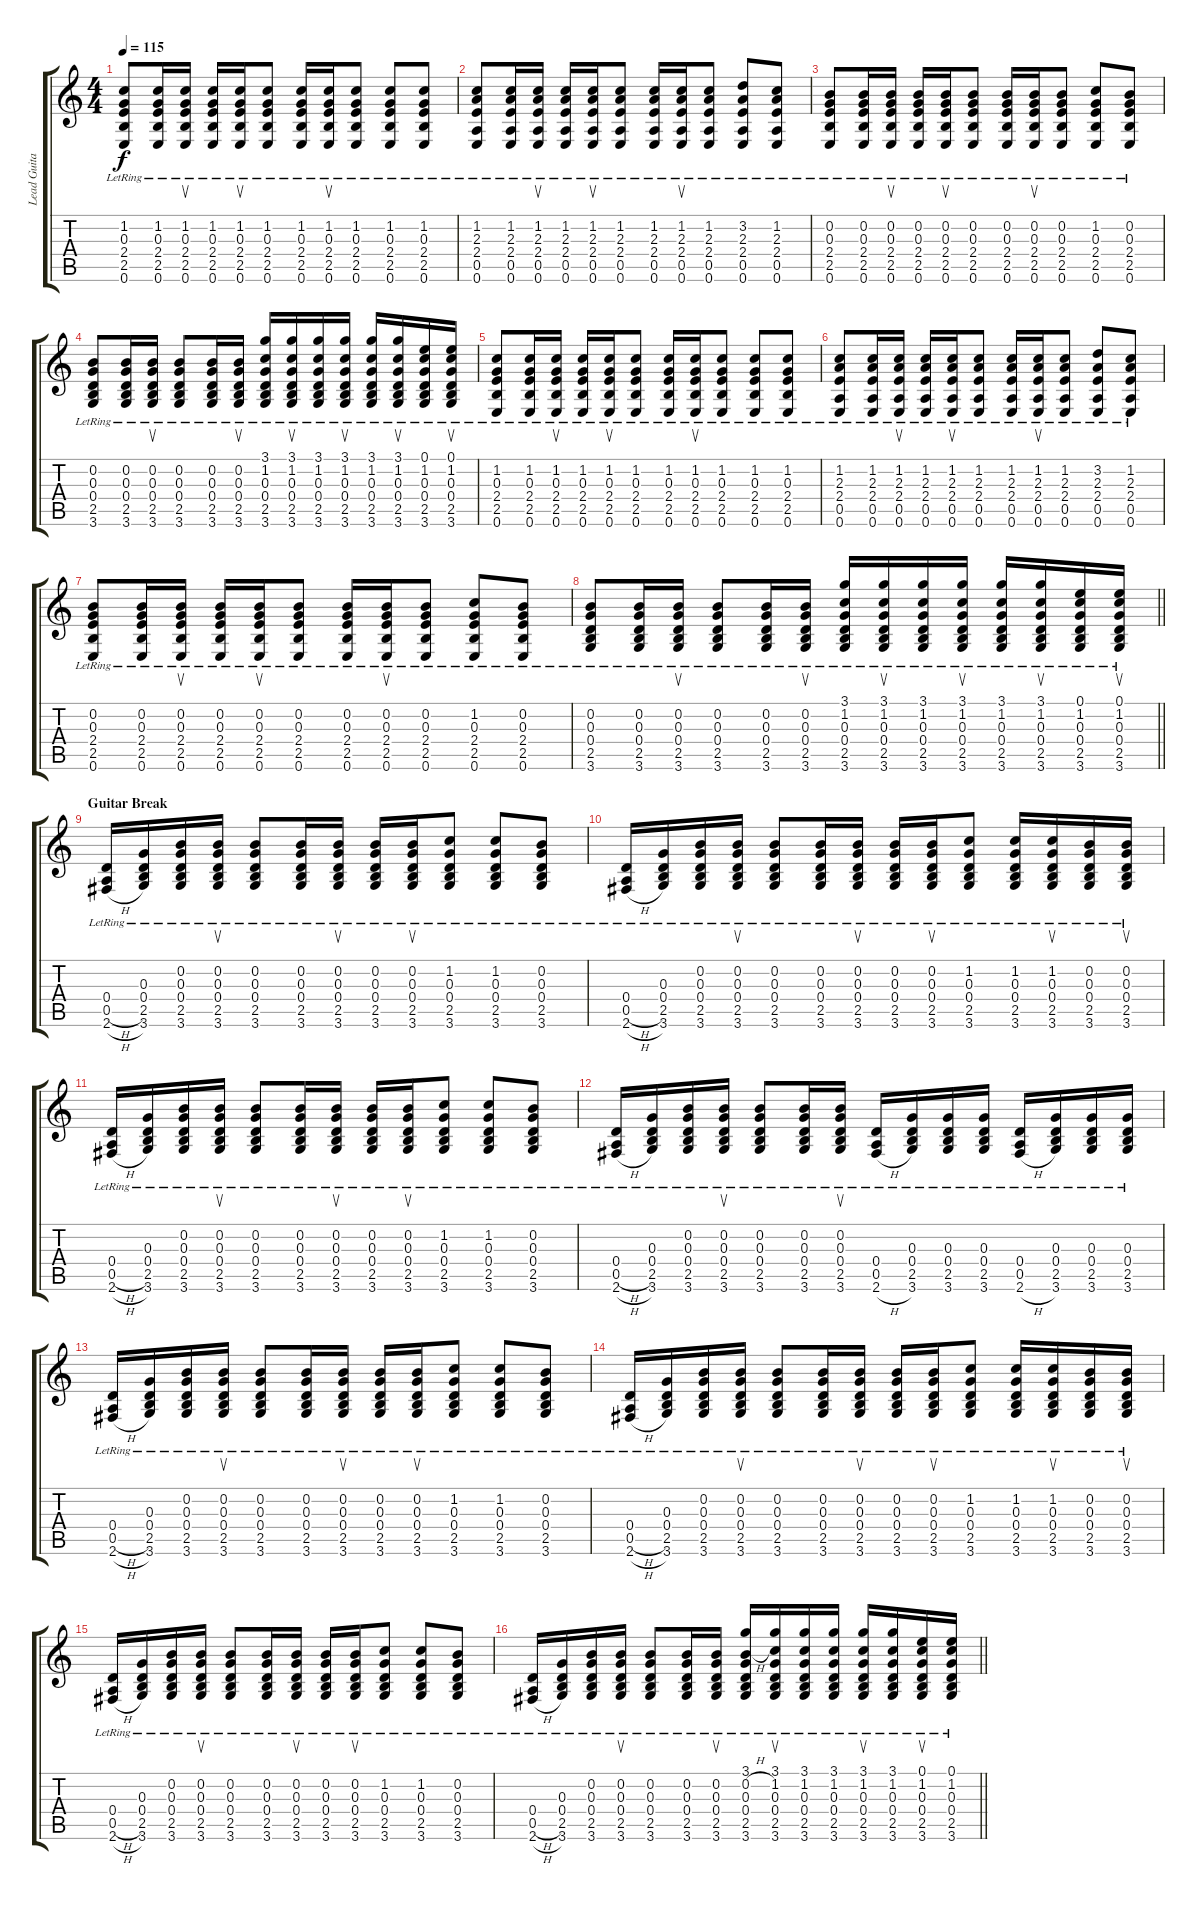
\track ("Lead Guitar" "Lead Guita") {instrument acousticguitarnylon}
\staff {score tabs}
\tuning (E4 B3 G3 D3 A2 E2) {hide}
\ts (4 4)
\tempo 115
\clef g2
\ks c
(1.2{lr} 0.3{lr} 2.4{lr} 2.5{lr} 0.6{lr}).8{dy f} (1.2{lr} 0.3{lr} 2.4{lr} 2.5{lr} 0.6{lr}).16 (1.2{lr} 0.3{lr} 2.4{lr} 2.5{lr} 0.6{lr}).16{su} (1.2{lr} 0.3{lr} 2.4{lr} 2.5{lr} 0.6{lr}).16 (1.2{lr} 0.3{lr} 2.4{lr} 2.5{lr} 0.6{lr}).16{su} (1.2{lr} 0.3{lr} 2.4{lr} 2.5{lr} 0.6{lr}).8 (1.2{lr} 0.3{lr} 2.4{lr} 2.5{lr} 0.6{lr}).16 (1.2{lr} 0.3{lr} 2.4{lr} 2.5{lr} 0.6{lr}).16{su} (1.2{lr} 0.3{lr} 2.4{lr} 2.5{lr} 0.6{lr}).8 (1.2{lr} 0.3{lr} 2.4{lr} 2.5{lr} 0.6{lr}).8 (1.2{lr} 0.3{lr} 2.4{lr} 2.5{lr} 0.6{lr}).8 |
(1.2{lr} 2.3{lr} 2.4{lr} 0.5{lr} 0.6{lr}).8 (1.2{lr} 2.3{lr} 2.4{lr} 0.5{lr} 0.6{lr}).16 (1.2{lr} 2.3{lr} 2.4{lr} 0.5{lr} 0.6{lr}).16{su} (1.2{lr} 2.3{lr} 2.4{lr} 0.5{lr} 0.6{lr}).16 (1.2{lr} 2.3{lr} 2.4{lr} 0.5{lr} 0.6{lr}).16{su} (1.2{lr} 2.3{lr} 2.4{lr} 0.5{lr} 0.6{lr}).8 (1.2{lr} 2.3{lr} 2.4{lr} 0.5{lr} 0.6{lr}).16 (1.2{lr} 2.3{lr} 2.4{lr} 0.5{lr} 0.6{lr}).16{su} (1.2{lr} 2.3{lr} 2.4{lr} 0.5{lr} 0.6{lr}).8 (3.2{lr} 2.3{lr} 2.4{lr} 0.5{lr} 0.6{lr}).8 (1.2{lr} 2.3{lr} 2.4{lr} 0.5{lr} 0.6{lr}).8 |
(0.2{lr} 0.3{lr} 2.4{lr} 2.5{lr} 0.6{lr}).8 (0.2{lr} 0.3{lr} 2.4{lr} 2.5{lr} 0.6{lr}).16 (0.2{lr} 0.3{lr} 2.4{lr} 2.5{lr} 0.6{lr}).16{su} (0.2{lr} 0.3{lr} 2.4{lr} 2.5{lr} 0.6{lr}).16 (0.2{lr} 0.3{lr} 2.4{lr} 2.5{lr} 0.6{lr}).16{su} (0.2{lr} 0.3{lr} 2.4{lr} 2.5{lr} 0.6{lr}).8 (0.2{lr} 0.3{lr} 2.4{lr} 2.5{lr} 0.6{lr}).16 (0.2{lr} 0.3{lr} 2.4{lr} 2.5{lr} 0.6{lr}).16{su} (0.2{lr} 0.3{lr} 2.4{lr} 2.5{lr} 0.6{lr}).8 (1.2{lr} 0.3{lr} 2.4{lr} 2.5{lr} 0.6{lr}).8 (0.2{lr} 0.3{lr} 2.4{lr} 2.5{lr} 0.6{lr}).8 |
(0.2{lr} 0.3{lr} 0.4{lr} 2.5{lr} 3.6{lr}).8 (0.2{lr} 0.3{lr} 0.4{lr} 2.5{lr} 3.6{lr}).16 (0.2{lr} 0.3{lr} 0.4{lr} 2.5{lr} 3.6{lr}).16{su} (0.2{lr} 0.3{lr} 0.4{lr} 2.5{lr} 3.6{lr}).8 (0.2{lr} 0.3{lr} 0.4{lr} 2.5{lr} 3.6{lr}).16 (0.2{lr} 0.3{lr} 0.4{lr} 2.5{lr} 3.6{lr}).16{su} (3.1{lr} 1.2{lr} 0.3{lr} 0.4{lr} 2.5{lr} 3.6{lr}).16 (3.1{lr} 1.2{lr} 0.3{lr} 0.4{lr} 2.5{lr} 3.6{lr}).16{su} (3.1{lr} 1.2{lr} 0.3{lr} 0.4{lr} 2.5{lr} 3.6{lr}).16 (3.1{lr} 1.2{lr} 0.3{lr} 0.4{lr} 2.5{lr} 3.6{lr}).16{su} (3.1{lr} 1.2{lr} 0.3{lr} 0.4{lr} 2.5{lr} 3.6{lr}).16 (3.1{lr} 1.2{lr} 0.3{lr} 0.4{lr} 2.5{lr} 3.6{lr}).16{su} (0.1{lr} 1.2{lr} 0.3{lr} 0.4{lr} 2.5{lr} 3.6{lr}).16 (0.1{lr} 1.2{lr} 0.3{lr} 0.4{lr} 2.5{lr} 3.6{lr}).16{su} |
(1.2{lr} 0.3{lr} 2.4{lr} 2.5{lr} 0.6{lr}).8 (1.2{lr} 0.3{lr} 2.4{lr} 2.5{lr} 0.6{lr}).16 (1.2{lr} 0.3{lr} 2.4{lr} 2.5{lr} 0.6{lr}).16{su} (1.2{lr} 0.3{lr} 2.4{lr} 2.5{lr} 0.6{lr}).16 (1.2{lr} 0.3{lr} 2.4{lr} 2.5{lr} 0.6{lr}).16{su} (1.2{lr} 0.3{lr} 2.4{lr} 2.5{lr} 0.6{lr}).8 (1.2{lr} 0.3{lr} 2.4{lr} 2.5{lr} 0.6{lr}).16 (1.2{lr} 0.3{lr} 2.4{lr} 2.5{lr} 0.6{lr}).16{su} (1.2{lr} 0.3{lr} 2.4{lr} 2.5{lr} 0.6{lr}).8 (1.2{lr} 0.3{lr} 2.4{lr} 2.5{lr} 0.6{lr}).8 (1.2{lr} 0.3{lr} 2.4{lr} 2.5{lr} 0.6{lr}).8 |
(1.2{lr} 2.3{lr} 2.4{lr} 0.5{lr} 0.6{lr}).8 (1.2{lr} 2.3{lr} 2.4{lr} 0.5{lr} 0.6{lr}).16 (1.2{lr} 2.3{lr} 2.4{lr} 0.5{lr} 0.6{lr}).16{su} (1.2{lr} 2.3{lr} 2.4{lr} 0.5{lr} 0.6{lr}).16 (1.2{lr} 2.3{lr} 2.4{lr} 0.5{lr} 0.6{lr}).16{su} (1.2{lr} 2.3{lr} 2.4{lr} 0.5{lr} 0.6{lr}).8 (1.2{lr} 2.3{lr} 2.4{lr} 0.5{lr} 0.6{lr}).16 (1.2{lr} 2.3{lr} 2.4{lr} 0.5{lr} 0.6{lr}).16{su} (1.2{lr} 2.3{lr} 2.4{lr} 0.5{lr} 0.6{lr}).8 (3.2{lr} 2.3{lr} 2.4{lr} 0.5{lr} 0.6{lr}).8 (1.2{lr} 2.3{lr} 2.4{lr} 0.5{lr} 0.6{lr}).8 |
(0.2{lr} 0.3{lr} 2.4{lr} 2.5{lr} 0.6{lr}).8 (0.2{lr} 0.3{lr} 2.4{lr} 2.5{lr} 0.6{lr}).16 (0.2{lr} 0.3{lr} 2.4{lr} 2.5{lr} 0.6{lr}).16{su} (0.2{lr} 0.3{lr} 2.4{lr} 2.5{lr} 0.6{lr}).16 (0.2{lr} 0.3{lr} 2.4{lr} 2.5{lr} 0.6{lr}).16{su} (0.2{lr} 0.3{lr} 2.4{lr} 2.5{lr} 0.6{lr}).8 (0.2{lr} 0.3{lr} 2.4{lr} 2.5{lr} 0.6{lr}).16 (0.2{lr} 0.3{lr} 2.4{lr} 2.5{lr} 0.6{lr}).16{su} (0.2{lr} 0.3{lr} 2.4{lr} 2.5{lr} 0.6{lr}).8 (1.2{lr} 0.3{lr} 2.4{lr} 2.5{lr} 0.6{lr}).8 (0.2{lr} 0.3{lr} 2.4{lr} 2.5{lr} 0.6{lr}).8 |
\barLineRight lightlight
(0.2{lr} 0.3{lr} 0.4{lr} 2.5{lr} 3.6{lr}).8 (0.2{lr} 0.3{lr} 0.4{lr} 2.5{lr} 3.6{lr}).16 (0.2{lr} 0.3{lr} 0.4{lr} 2.5{lr} 3.6{lr}).16{su} (0.2{lr} 0.3{lr} 0.4{lr} 2.5{lr} 3.6{lr}).8 (0.2{lr} 0.3{lr} 0.4{lr} 2.5{lr} 3.6{lr}).16 (0.2{lr} 0.3{lr} 0.4{lr} 2.5{lr} 3.6{lr}).16{su} (3.1{lr} 1.2{lr} 0.3{lr} 0.4{lr} 2.5{lr} 3.6{lr}).16 (3.1{lr} 1.2{lr} 0.3{lr} 0.4{lr} 2.5{lr} 3.6{lr}).16{su} (3.1{lr} 1.2{lr} 0.3{lr} 0.4{lr} 2.5{lr} 3.6{lr}).16 (3.1{lr} 1.2{lr} 0.3{lr} 0.4{lr} 2.5{lr} 3.6{lr}).16{su} (3.1{lr} 1.2{lr} 0.3{lr} 0.4{lr} 2.5{lr} 3.6{lr}).16 (3.1{lr} 1.2{lr} 0.3{lr} 0.4{lr} 2.5{lr} 3.6{lr}).16{su} (0.1{lr} 1.2{lr} 0.3{lr} 0.4{lr} 2.5{lr} 3.6{lr}).16 (0.1{lr} 1.2{lr} 0.3{lr} 0.4{lr} 2.5{lr} 3.6{lr}).16{su} |
\section ("" "Guitar Break")
(0.4{lr} 0.5{h lr} 2.6{h lr}).16 (0.3{lr} 0.4{lr} 2.5{lr} 3.6{lr}).16 (0.2{lr} 0.3{lr} 0.4{lr} 2.5{lr} 3.6{lr}).16 (0.2{lr} 0.3{lr} 0.4{lr} 2.5{lr} 3.6{lr}).16{su} (0.2{lr} 0.3{lr} 0.4{lr} 2.5{lr} 3.6{lr}).8 (0.2{lr} 0.3{lr} 0.4{lr} 2.5{lr} 3.6{lr}).16 (0.2{lr} 0.3{lr} 0.4{lr} 2.5{lr} 3.6{lr}).16{su} (0.2{lr} 0.3{lr} 0.4{lr} 2.5{lr} 3.6{lr}).16 (0.2{lr} 0.3{lr} 0.4{lr} 2.5{lr} 3.6{lr}).16{su} (1.2{lr} 0.3{lr} 0.4{lr} 2.5{lr} 3.6{lr}).8 (1.2{lr} 0.3{lr} 0.4{lr} 2.5{lr} 3.6{lr}).8 (0.2{lr} 0.3{lr} 0.4{lr} 2.5{lr} 3.6{lr}).8 |
(0.4{lr} 0.5{h lr} 2.6{h lr}).16 (0.3{lr} 0.4{lr} 2.5{lr} 3.6{lr}).16 (0.2{lr} 0.3{lr} 0.4{lr} 2.5{lr} 3.6{lr}).16 (0.2{lr} 0.3{lr} 0.4{lr} 2.5{lr} 3.6{lr}).16{su} (0.2{lr} 0.3{lr} 0.4{lr} 2.5{lr} 3.6{lr}).8 (0.2{lr} 0.3{lr} 0.4{lr} 2.5{lr} 3.6{lr}).16 (0.2{lr} 0.3{lr} 0.4{lr} 2.5{lr} 3.6{lr}).16{su} (0.2{lr} 0.3{lr} 0.4{lr} 2.5{lr} 3.6{lr}).16 (0.2{lr} 0.3{lr} 0.4{lr} 2.5{lr} 3.6{lr}).16{su} (1.2{lr} 0.3{lr} 0.4{lr} 2.5{lr} 3.6{lr}).8 (1.2{lr} 0.3{lr} 0.4{lr} 2.5{lr} 3.6{lr}).16 (1.2{lr} 0.3{lr} 0.4{lr} 2.5{lr} 3.6{lr}).16{su} (0.2{lr} 0.3{lr} 0.4{lr} 2.5{lr} 3.6{lr}).16 (0.2{lr} 0.3{lr} 0.4{lr} 2.5{lr} 3.6{lr}).16{su} |
(0.4{lr} 0.5{h lr} 2.6{h lr}).16 (0.3{lr} 0.4{lr} 2.5{lr} 3.6{lr}).16 (0.2{lr} 0.3{lr} 0.4{lr} 2.5{lr} 3.6{lr}).16 (0.2{lr} 0.3{lr} 0.4{lr} 2.5{lr} 3.6{lr}).16{su} (0.2{lr} 0.3{lr} 0.4{lr} 2.5{lr} 3.6{lr}).8 (0.2{lr} 0.3{lr} 0.4{lr} 2.5{lr} 3.6{lr}).16 (0.2{lr} 0.3{lr} 0.4{lr} 2.5{lr} 3.6{lr}).16{su} (0.2{lr} 0.3{lr} 0.4{lr} 2.5{lr} 3.6{lr}).16 (0.2{lr} 0.3{lr} 0.4{lr} 2.5{lr} 3.6{lr}).16{su} (1.2{lr} 0.3{lr} 0.4{lr} 2.5{lr} 3.6{lr}).8 (1.2{lr} 0.3{lr} 0.4{lr} 2.5{lr} 3.6{lr}).8 (0.2{lr} 0.3{lr} 0.4{lr} 2.5{lr} 3.6{lr}).8 |
(0.4{lr} 0.5{h lr} 2.6{h lr}).16 (0.3{lr} 0.4{lr} 2.5{lr} 3.6{lr}).16 (0.2{lr} 0.3{lr} 0.4{lr} 2.5{lr} 3.6{lr}).16 (0.2{lr} 0.3{lr} 0.4{lr} 2.5{lr} 3.6{lr}).16{su} (0.2{lr} 0.3{lr} 0.4{lr} 2.5{lr} 3.6{lr}).8 (0.2{lr} 0.3{lr} 0.4{lr} 2.5{lr} 3.6{lr}).16 (0.2{lr} 0.3{lr} 0.4{lr} 2.5{lr} 3.6{lr}).16{su} (0.4{lr} 0.5{lr} 2.6{h lr}).16 (0.3{lr} 0.4{lr} 2.5{lr} 3.6{lr}).16 (0.3{lr} 0.4{lr} 2.5{lr} 3.6{lr}).16 (0.3{lr} 0.4{lr} 2.5{lr} 3.6{lr}).16 (0.4{lr} 0.5{lr} 2.6{h lr}).16 (0.3{lr} 0.4{lr} 2.5{lr} 3.6{lr}).16 (0.3{lr} 0.4{lr} 2.5{lr} 3.6{lr}).16 (0.3{lr} 0.4{lr} 2.5{lr} 3.6{lr}).16 |
(0.4{lr} 0.5{h lr} 2.6{h lr}).16 (0.3{lr} 0.4{lr} 2.5{lr} 3.6{lr}).16 (0.2{lr} 0.3{lr} 0.4{lr} 2.5{lr} 3.6{lr}).16 (0.2{lr} 0.3{lr} 0.4{lr} 2.5{lr} 3.6{lr}).16{su} (0.2{lr} 0.3{lr} 0.4{lr} 2.5{lr} 3.6{lr}).8 (0.2{lr} 0.3{lr} 0.4{lr} 2.5{lr} 3.6{lr}).16 (0.2{lr} 0.3{lr} 0.4{lr} 2.5{lr} 3.6{lr}).16{su} (0.2{lr} 0.3{lr} 0.4{lr} 2.5{lr} 3.6{lr}).16 (0.2{lr} 0.3{lr} 0.4{lr} 2.5{lr} 3.6{lr}).16{su} (1.2{lr} 0.3{lr} 0.4{lr} 2.5{lr} 3.6{lr}).8 (1.2{lr} 0.3{lr} 0.4{lr} 2.5{lr} 3.6{lr}).8 (0.2{lr} 0.3{lr} 0.4{lr} 2.5{lr} 3.6{lr}).8 |
(0.4{lr} 0.5{h lr} 2.6{h lr}).16 (0.3{lr} 0.4{lr} 2.5{lr} 3.6{lr}).16 (0.2{lr} 0.3{lr} 0.4{lr} 2.5{lr} 3.6{lr}).16 (0.2{lr} 0.3{lr} 0.4{lr} 2.5{lr} 3.6{lr}).16{su} (0.2{lr} 0.3{lr} 0.4{lr} 2.5{lr} 3.6{lr}).8 (0.2{lr} 0.3{lr} 0.4{lr} 2.5{lr} 3.6{lr}).16 (0.2{lr} 0.3{lr} 0.4{lr} 2.5{lr} 3.6{lr}).16{su} (0.2{lr} 0.3{lr} 0.4{lr} 2.5{lr} 3.6{lr}).16 (0.2{lr} 0.3{lr} 0.4{lr} 2.5{lr} 3.6{lr}).16{su} (1.2{lr} 0.3{lr} 0.4{lr} 2.5{lr} 3.6{lr}).8 (1.2{lr} 0.3{lr} 0.4{lr} 2.5{lr} 3.6{lr}).16 (1.2{lr} 0.3{lr} 0.4{lr} 2.5{lr} 3.6{lr}).16{su} (0.2{lr} 0.3{lr} 0.4{lr} 2.5{lr} 3.6{lr}).16 (0.2{lr} 0.3{lr} 0.4{lr} 2.5{lr} 3.6{lr}).16{su} |
(0.4{lr} 0.5{h lr} 2.6{h lr}).16 (0.3{lr} 0.4{lr} 2.5{lr} 3.6{lr}).16 (0.2{lr} 0.3{lr} 0.4{lr} 2.5{lr} 3.6{lr}).16 (0.2{lr} 0.3{lr} 0.4{lr} 2.5{lr} 3.6{lr}).16{su} (0.2{lr} 0.3{lr} 0.4{lr} 2.5{lr} 3.6{lr}).8 (0.2{lr} 0.3{lr} 0.4{lr} 2.5{lr} 3.6{lr}).16 (0.2{lr} 0.3{lr} 0.4{lr} 2.5{lr} 3.6{lr}).16{su} (0.2{lr} 0.3{lr} 0.4{lr} 2.5{lr} 3.6{lr}).16 (0.2{lr} 0.3{lr} 0.4{lr} 2.5{lr} 3.6{lr}).16{su} (1.2{lr} 0.3{lr} 0.4{lr} 2.5{lr} 3.6{lr}).8 (1.2{lr} 0.3{lr} 0.4{lr} 2.5{lr} 3.6{lr}).8 (0.2{lr} 0.3{lr} 0.4{lr} 2.5{lr} 3.6{lr}).8 |
\barLineRight lightlight
(0.4{lr} 0.5{h lr} 2.6{h lr}).16 (0.3{lr} 0.4{lr} 2.5{lr} 3.6{lr}).16 (0.2{lr} 0.3{lr} 0.4{lr} 2.5{lr} 3.6{lr}).16 (0.2{lr} 0.3{lr} 0.4{lr} 2.5{lr} 3.6{lr}).16{su} (0.2{lr} 0.3{lr} 0.4{lr} 2.5{lr} 3.6{lr}).8 (0.2{lr} 0.3{lr} 0.4{lr} 2.5{lr} 3.6{lr}).16 (0.2{lr} 0.3{lr} 0.4{lr} 2.5{lr} 3.6{lr}).16{su} (3.1{lr} 0.2{h lr} 0.3{lr} 0.4{lr} 2.5{lr} 3.6{lr}).16 (3.1{lr} 1.2{lr} 0.3{lr} 0.4{lr} 2.5{lr} 3.6{lr}).16{su} (3.1{lr} 1.2{lr} 0.3{lr} 0.4{lr} 2.5{lr} 3.6{lr}).16 (3.1{lr} 1.2{lr} 0.3{lr} 0.4{lr} 2.5{lr} 3.6{lr}).16 (3.1{lr} 1.2{lr} 0.3{lr} 0.4{lr} 2.5{lr} 3.6{lr}).16{su} (3.1{lr} 1.2{lr} 0.3{lr} 0.4{lr} 2.5{lr} 3.6{lr}).16 (0.1{lr} 1.2{lr} 0.3{lr} 0.4{lr} 2.5{lr} 3.6{lr}).16{su} (0.1{lr} 1.2{lr} 0.3{lr} 0.4{lr} 2.5{lr} 3.6{lr}).16
